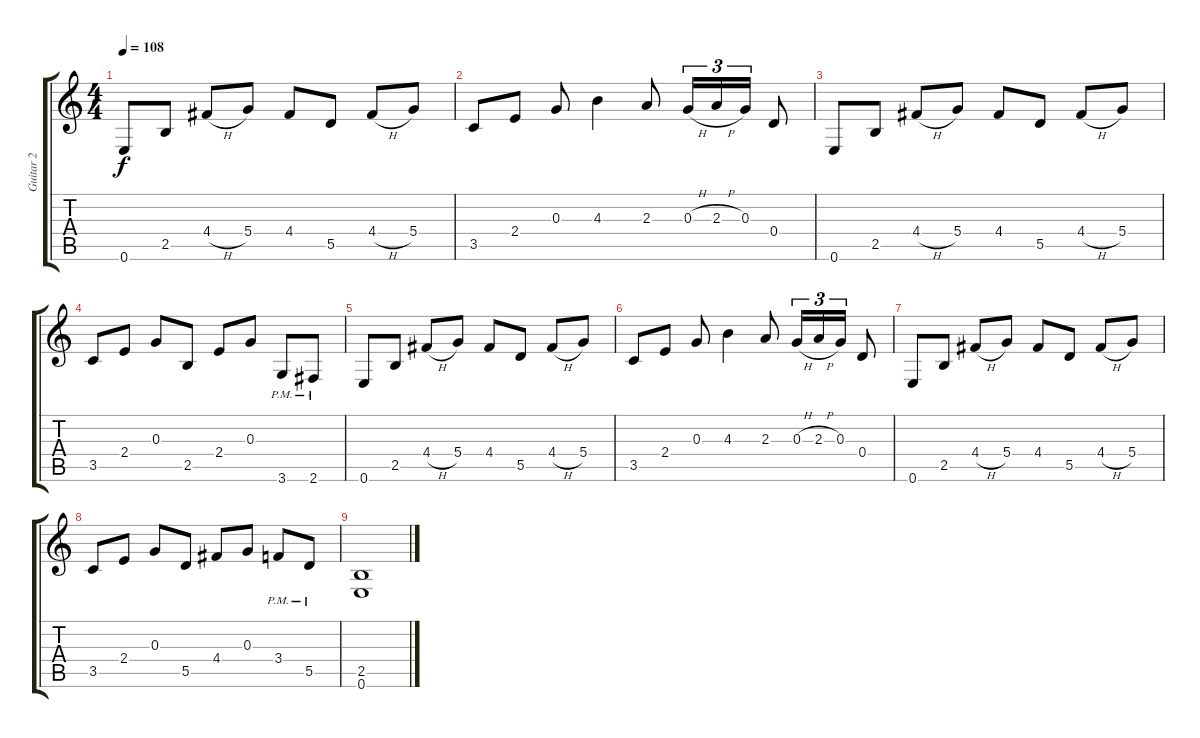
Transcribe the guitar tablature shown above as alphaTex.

\track ("Guitar 2" "Guitar 2") {instrument distortionguitar}
\staff {score tabs}
\tuning (E4 B3 G3 D3 A2 E2) {hide}
\ts (4 4)
\tempo 108
\clef g2
\ks c
0.6.8{dy f} 2.5.8 4.4{h}.8 5.4.8 4.4.8 5.5.8 4.4{h}.8 5.4.8 |
3.5.8 2.4.8 0.3.8 4.3.4 2.3.8 0.3{h}.16{tu (3 2)} 2.3{h}.16{tu (3 2)} 0.3.16{tu (3 2)} 0.4.8 |
0.6.8 2.5.8 4.4{h}.8 5.4.8 4.4.8 5.5.8 4.4{h}.8 5.4.8 |
3.5.8 2.4.8 0.3.8 2.5.8 2.4.8 0.3.8 3.6{pm}.8 2.6{pm}.8 |
0.6.8 2.5.8 4.4{h}.8 5.4.8 4.4.8 5.5.8 4.4{h}.8 5.4.8 |
3.5.8 2.4.8 0.3.8 4.3.4 2.3.8 0.3{h}.16{tu (3 2)} 2.3{h}.16{tu (3 2)} 0.3.16{tu (3 2)} 0.4.8 |
0.6.8 2.5.8 4.4{h}.8 5.4.8 4.4.8 5.5.8 4.4{h}.8 5.4.8 |
3.5.8 2.4.8 0.3.8 5.5.8 4.4.8 0.3.8 3.4{pm}.8 5.5{pm}.8 |
(2.5 0.6).1
